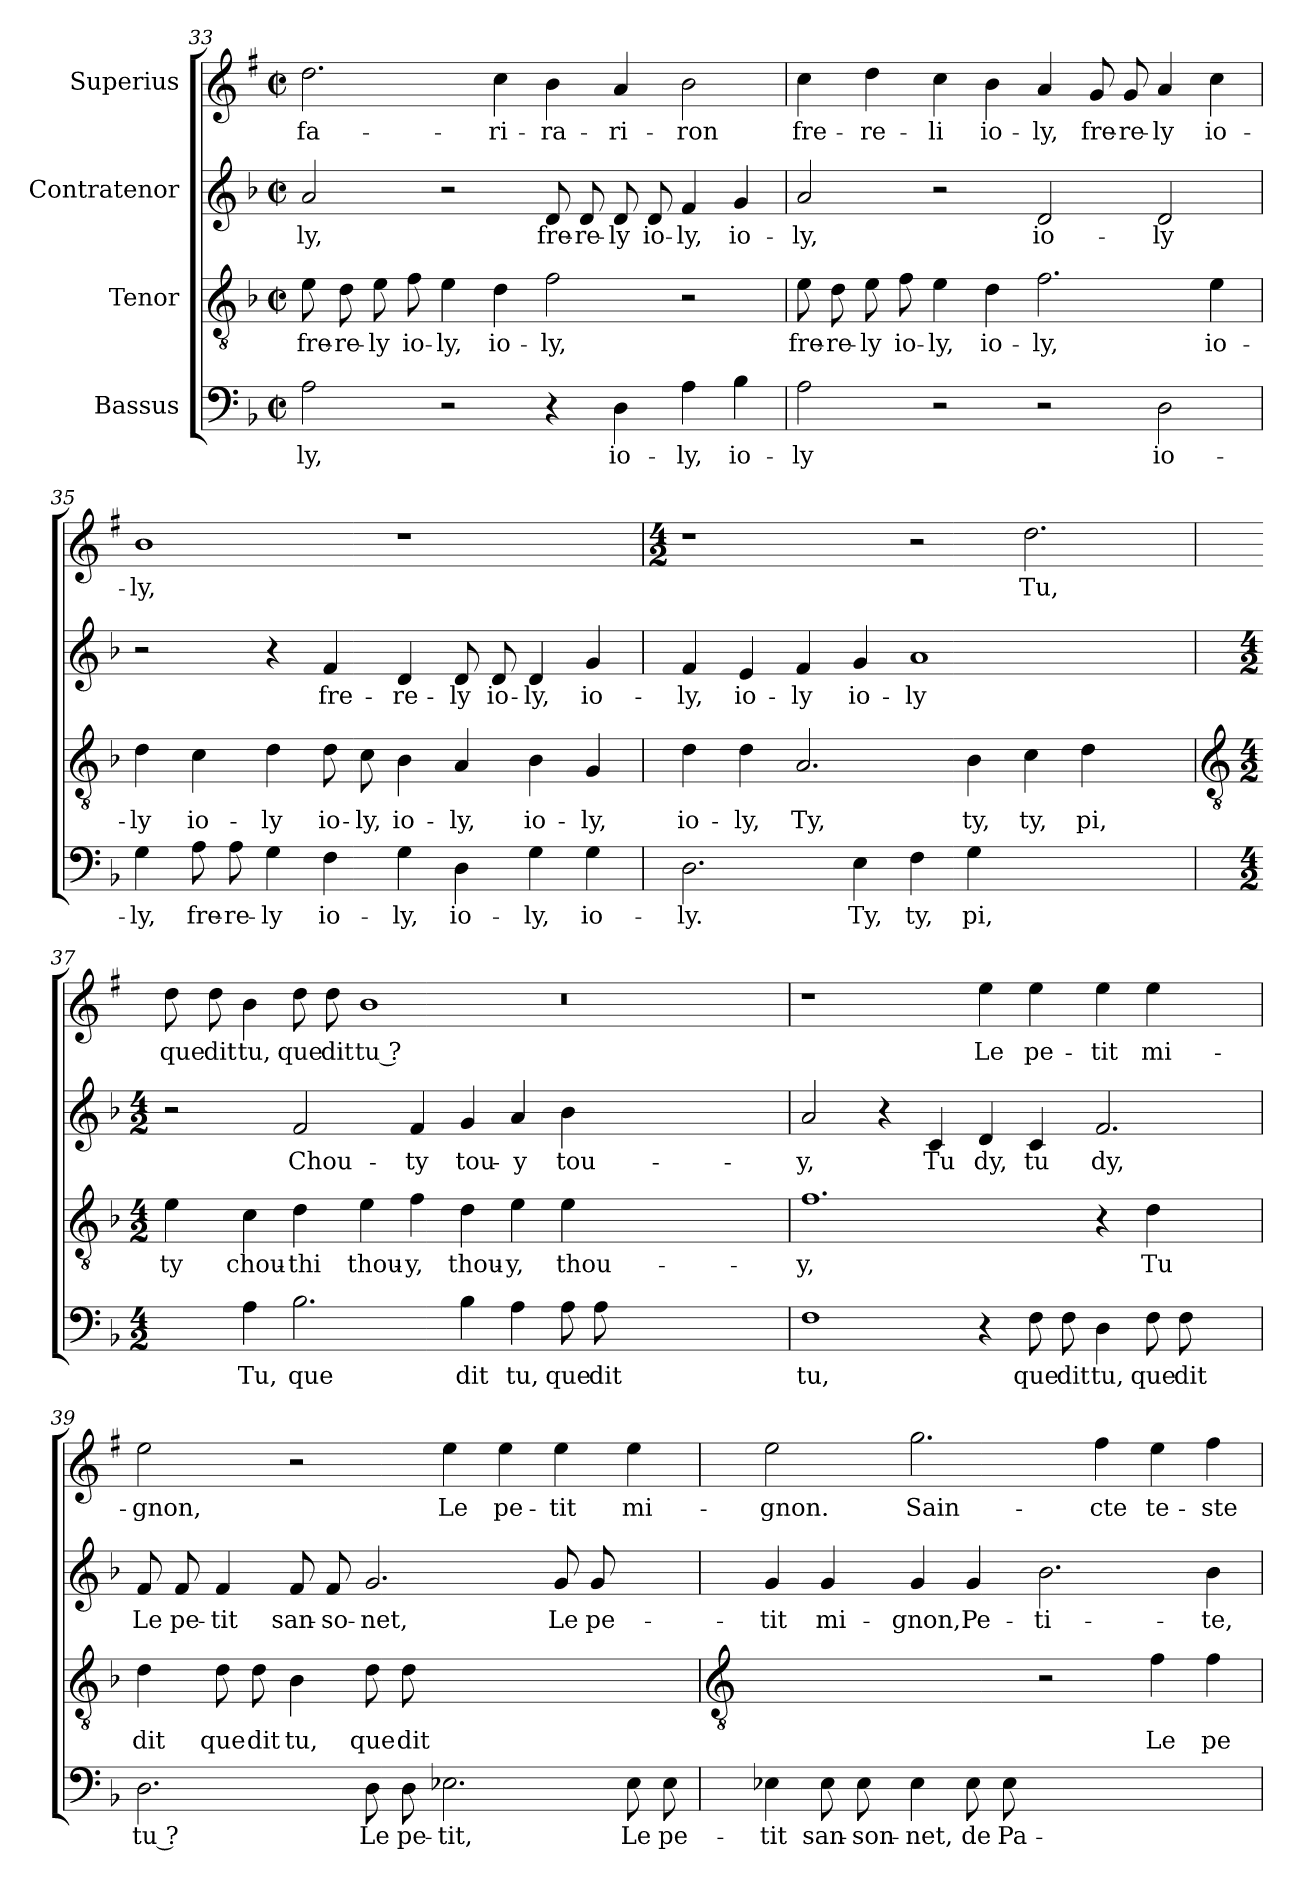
**kern	**text	**kern	**text	**kern	**text	**kern	**text
*part4	*part4	*part3	*part3	*part2	*part2	*part1	*part1
*staff4	*staff4	*staff3	*staff3	*staff2	*staff2	*staff1	*staff1
*I"Bassus	*	*I"Tenor	*	*I"Contratenor	*	*I"Superius	*
!!LO:LB:g=z
*clefF4	*	*clefGv2	*	*clefG2	*	*clefG2	*
*	*	*	*	*	*	*ITrd1c2	*
*k[b-]	*	*k[b-]	*	*k[b-]	*	*k[b-]	*
*F:	*	*F:	*	*F:	*	*F:	*
*M4/2	*	*M4/2	*	*M4/2	*	*M4/2	*
*met(c|)	*	*met(c|)	*	*met(c|)	*	*met(c|)	*
=33	=33	=33	=33	=33	=33	=33	=33
!	!LO:LY:b	!	!LO:LY:b	!	!LO:LY:b	!	!LO:LY:b
2A	-ly,	8e	fre-	2a	-ly,	2.cc	fa-
!	!	!	!LO:LY:b	!	!	!	!
.	.	8d	-re-	.	.	.	.
!	!	!	!LO:LY:b	!	!	!	!
.	.	8e	-ly	.	.	.	.
!	!	!	!LO:LY:b	!	!	!	!
.	.	8f	io-	.	.	.	.
!	!	!	!LO:LY:b	!	!	!	!
2r	.	4e	-ly,	2r	.	.	.
!	!	!	!LO:LY:b	!	!	!	!LO:LY:b
.	.	4d	io-	.	.	4b-	-ri-
!	!	!	!LO:LY:b	!	!LO:LY:b	!	!LO:LY:b
4r	.	2f	-ly,	8d	fre-	4a	-ra-
!	!	!	!	!	!LO:LY:b	!	!
.	.	.	.	8d	-re-	.	.
!	!LO:LY:b	!	!	!	!LO:LY:b	!	!LO:LY:b
4D	io-	.	.	8d	-ly	4g	-ri-
!	!	!	!	!	!LO:LY:b	!	!
.	.	.	.	8d	io-	.	.
!	!LO:LY:b	!	!	!	!LO:LY:b	!	!LO:LY:b
4A	-ly,	2r	.	4f	-ly,	2a	-ron
!	!LO:LY:b	!	!	!	!LO:LY:b	!	!
4B-	io-	.	.	4g	io-	.	.
=34	=34	=34	=34	=34	=34	=34	=34
!	!LO:LY:b	!	!LO:LY:b	!	!LO:LY:b	!	!LO:LY:b
2A	-ly	8e	fre-	2a	-ly,	4b-	fre-
!	!	!	!LO:LY:b	!	!	!	!
.	.	8d	-re-	.	.	.	.
!	!	!	!LO:LY:b	!	!	!	!LO:LY:b
.	.	8e	-ly	.	.	4cc	-re-
!	!	!	!LO:LY:b	!	!	!	!
.	.	8f	io-	.	.	.	.
!	!	!	!LO:LY:b	!	!	!	!LO:LY:b
2r	.	4e	-ly,	2r	.	4b-	-li
!	!	!	!LO:LY:b	!	!	!	!LO:LY:b
.	.	4d	io-	.	.	4a	io-
!	!	!	!LO:LY:b	!	!LO:LY:b	!	!LO:LY:b
2r	.	2.f	-ly,	2d	io-	4g	-ly,
!	!	!	!	!	!	!	!LO:LY:b
.	.	.	.	.	.	8f	fre-
!	!	!	!	!	!	!	!LO:LY:b
.	.	.	.	.	.	8f	-re-
!	!LO:LY:b	!	!	!	!LO:LY:b	!	!LO:LY:b
2D	io-	.	.	2d	-ly	4g	-ly
!	!	!	!LO:LY:b	!	!	!	!LO:LY:b
.	.	4e	io-	.	.	4b-	io-
=35	=35	=35	=35	=35	=35	=35	=35
!	!LO:LY:b	!	!LO:LY:b	!	!	!	!LO:LY:b
4G	-ly,	4d	-ly	2r	.	1a	-ly,
!	!LO:LY:b	!	!LO:LY:b	!	!	!	!
8A	fre-	4c	io-	.	.	.	.
!	!LO:LY:b	!	!	!	!	!	!
8A	-re-	.	.	.	.	.	.
!	!LO:LY:b	!	!LO:LY:b	!	!	!	!
4G	-ly	4d	-ly	4r	.	.	.
!	!LO:LY:b	!	!LO:LY:b	!	!LO:LY:b	!	!
4F	io-	8d	io-	4f	fre-	.	.
!	!	!	!LO:LY:b	!	!	!	!
.	.	8c	-ly,	.	.	.	.
!	!LO:LY:b	!	!LO:LY:b	!	!LO:LY:b	!	!
4G	-ly,	4B-	io-	4d	-re-	1r	.
!	!LO:LY:b	!	!LO:LY:b	!	!LO:LY:b	!	!
4D	io-	4A	-ly,	8d	-ly	.	.
!	!	!	!	!	!LO:LY:b	!	!
.	.	.	.	8d	io-	.	.
!	!LO:LY:b	!	!LO:LY:b	!	!LO:LY:b	!	!
4G	-ly,	4B-	io-	4d	-ly,	.	.
!	!LO:LY:b	!	!LO:LY:b	!	!LO:LY:b	!	!
4G	io-	4G	-ly,	4g	io-	.	.
!!LO:LB:g=z
=36	=36	=36	=36	=36	=36	=36	=36
*	*	*	*	*	*	*M4/2	*
!	!LO:LY:b	!	!LO:LY:b	!	!LO:LY:b	!	!
2.D	-ly.	4d	io-	4f	-ly,	1r	.
!	!	!	!LO:LY:b	!	!LO:LY:b	!	!
.	.	4d	-ly,	4e	io-	.	.
!	!	!	!LO:LY:b	!	!LO:LY:b	!	!
.	.	2.A	Ty,	4f	-ly	.	.
!	!LO:LY:b	!	!	!	!LO:LY:b	!	!
4E	Ty,	.	.	4g	io-	.	.
!	!LO:LY:b	!	!	!	!LO:LY:b	!	!
4F	ty,	.	.	1a	-ly	2r	.
!	!LO:LY:b	!	!LO:LY:b	!	!	!	!
4G	pi,	4B-	ty,	.	.	.	.
!	!LO:LY:b	!	!LO:LY:b	!	!	!	!LO:LY:b
[2Ayy	ty,	4c	ty,	.	.	2.cc	Tu,
!	!	!	!LO:LY:b	!	!	!	!
.	.	4d	pi,	.	.	.	.
4ryy	.	4ryy	.	4ryy	.	.	.
!!LO:LB:g=z
=37	=37	=37	=37	=37	=37	=37	=37
*	*	*clefGv2	*	*	*	*	*
*M4/2	*	*M4/2	*	*M4/2	*	*	*
!	!LO:LY:b	!	!LO:LY:b	!	!	!	!LO:LY:b
4Ayy]	_	4e	ty	2r	.	8cc	que
!	!	!	!	!	!	!	!LO:LY:b
.	.	.	.	.	.	8cc	dit
!	!LO:LY:b	!	!LO:LY:b	!	!	!	!LO:LY:b
4A	Tu,	4c	chou-	.	.	4a	tu,
!	!LO:LY:b	!	!LO:LY:b	!	!LO:LY:b	!	!LO:LY:b
2.B-	que	4d	-thi	2f	Chou-	8cc	que
!	!	!	!	!	!	!	!LO:LY:b
.	.	.	.	.	.	8cc	dit
!	!	!	!LO:LY:b	!	!	!	!LO:LY:b
.	.	4e	thou-	.	.	1a	tu ?
!	!	!	!LO:LY:b	!	!LO:LY:b	!	!
.	.	4f	-y,	4f	-ty	.	.
!	!LO:LY:b	!	!LO:LY:b	!	!LO:LY:b	!	!
4B-	dit	4d	thou-	4g	tou-	.	.
!	!LO:LY:b	!	!LO:LY:b	!	!LO:LY:b	!	!
4A	tu,	4e	-y,	4a	-y	.	.
!	!LO:LY:b	!	!LO:LY:b	!	!LO:LY:b	!	!
8A	que	4e	thou-	4b-	tou-	0r	.
!	!LO:LY:b	!	!	!	!	!	!
8A	dit	.	.	.	.	.	.
1..ryy	.	1..ryy	.	1..ryy	.	.	.
!!LO:LB:g=z
=38	=38	=38	=38	=38	=38	=38	=38
!	!LO:LY:b	!	!LO:LY:b	!	!LO:LY:b	!	!
1F	tu,	1.f	-y,	2a	-y,	1r	.
.	.	.	.	4r	.	.	.
!	!	!	!	!	!LO:LY:b	!	!
.	.	.	.	4c	Tu	.	.
!	!	!	!	!	!LO:LY:b	!	!LO:LY:b
4r	.	.	.	4d	dy,	4dd	Le
!	!LO:LY:b	!	!	!	!LO:LY:b	!	!LO:LY:b
8F	que	.	.	4c	tu	4dd	pe-
!	!LO:LY:b	!	!	!	!	!	!
8F	dit	.	.	.	.	.	.
!	!LO:LY:b	!	!	!	!LO:LY:b	!	!LO:LY:b
4D	tu,	4r	.	2.f	dy,	4dd	-tit
!	!LO:LY:b	!	!LO:LY:b	!	!	!	!LO:LY:b
8F	que	4d	Tu	.	.	4dd	mi-
!	!LO:LY:b	!	!	!	!	!	!
8F	dit	.	.	.	.	.	.
4ryy	.	4ryy	.	.	.	4ryy	.
=39	=39	=39	=39	=39	=39	=39	=39
!	!LO:LY:b	!	!LO:LY:b	!	!LO:LY:b	!	!LO:LY:b
2.D	tu ?	4d	dit	8f	Le	2dd	-gnon,
!	!	!	!	!	!LO:LY:b	!	!
.	.	.	.	8f	pe-	.	.
!	!	!	!LO:LY:b	!	!LO:LY:b	!	!
.	.	8d	que	4f	-tit	.	.
!	!	!	!LO:LY:b	!	!	!	!
.	.	8d	dit	.	.	.	.
!	!	!	!LO:LY:b	!	!LO:LY:b	!	!
.	.	4B-	tu,	8f	san-	2r	.
!	!	!	!	!	!LO:LY:b	!	!
.	.	.	.	8f	-so-	.	.
!	!LO:LY:b	!	!LO:LY:b	!	!LO:LY:b	!	!
8D	Le	8d	que	2.g	-net,	.	.
!	!LO:LY:b	!	!LO:LY:b	!	!	!	!
8D	pe-	8d	dit	.	.	.	.
!	!LO:LY:b	!	!LO:LY:b	!	!	!	!LO:LY:b
2.E-X	-tit,	[1B-yy	tu ?________	.	.	4dd	Le
!	!	!	!	!	!	!	!LO:LY:b
.	.	.	.	.	.	4dd	pe-
!	!	!	!	!	!LO:LY:b	!	!LO:LY:b
.	.	.	.	8g	Le	4dd	-tit
!	!	!	!	!	!LO:LY:b	!	!
.	.	.	.	8g	pe-	.	.
!	!LO:LY:b	!	!	!	!	!	!LO:LY:b
8E-	Le	.	.	4ryy	.	4dd	mi-
!	!LO:LY:b	!	!	!	!	!	!
8E-	pe-	.	.	.	.	.	.
!!LO:LB:g=z
=40	=40	=40	=40	=40	=40	=40	=40
*	*	*clefGv2	*	*	*	*	*
!	!LO:LY:b	!	!LO:LY:b	!	!LO:LY:b	!	!LO:LY:b
4E-	-tit	1B-yy]	___	4g	-tit	2dd	-gnon.
!	!LO:LY:b	!	!	!	!LO:LY:b	!	!
8E-	san-	.	.	4g	mi-	.	.
!	!LO:LY:b	!	!	!	!	!	!
8E-	-son-	.	.	.	.	.	.
!	!LO:LY:b	!	!	!	!LO:LY:b	!	!LO:LY:b
4E-	-net,	.	.	4g	-gnon,	2.ff	Sain-
!	!LO:LY:b	!	!	!	!LO:LY:b	!	!
8E-	de	.	.	4g	Pe-	.	.
!	!LO:LY:b	!	!	!	!	!	!
8E-	Pa-	.	.	.	.	.	.
!	!LO:LY:b	!	!	!	!LO:LY:b	!	!
[1BB-yy	-ris.	2r	.	2.b-	-ti-	.	.
!	!	!	!	!	!	!	!LO:LY:b
.	.	.	.	.	.	4ee	-cte
!	!	!	!LO:LY:b	!	!	!	!LO:LY:b
.	.	4f	Le	.	.	4dd	te-
!	!	!	!LO:LY:b	!	!LO:LY:b	!	!LO:LY:b
.	.	4f	pe-	4b-	-te,	4ee	-ste
=	=	=	=	=	=	=	=
*-	*-	*-	*-	*-	*-	*-	*-
